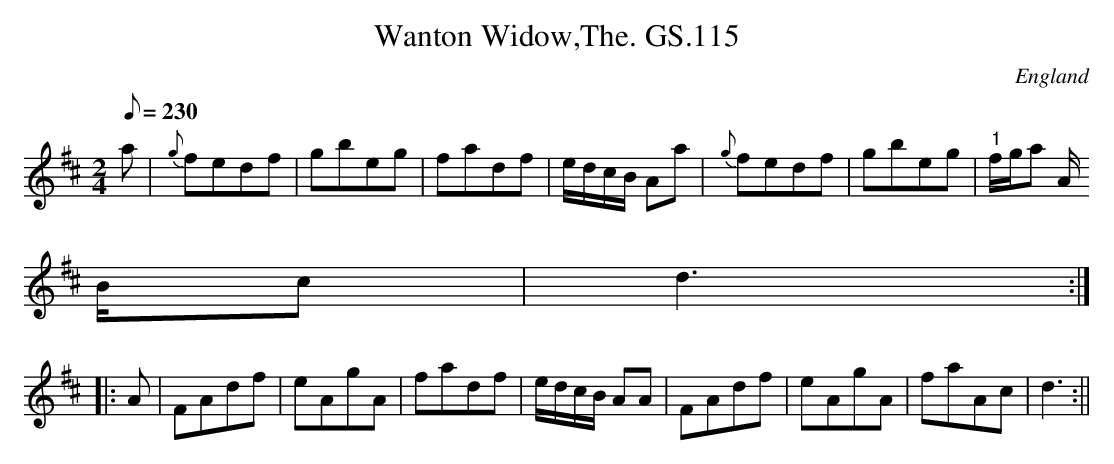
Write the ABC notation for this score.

X:1
T:Wanton Widow,The. GS.115
M:2/4
L:1/8
Q:230
O:England
K:D  major
a | {g} fedf | gbeg | fadf | e/d/c/B/ Aa | {g} fedf | gbeg | "1"f/g/a A/
B/c | d3 :||:
A| FAdf | eAgA | fadf | e/d/c/B/ AA | FAdf | eAgA | faAc | d3 :||
